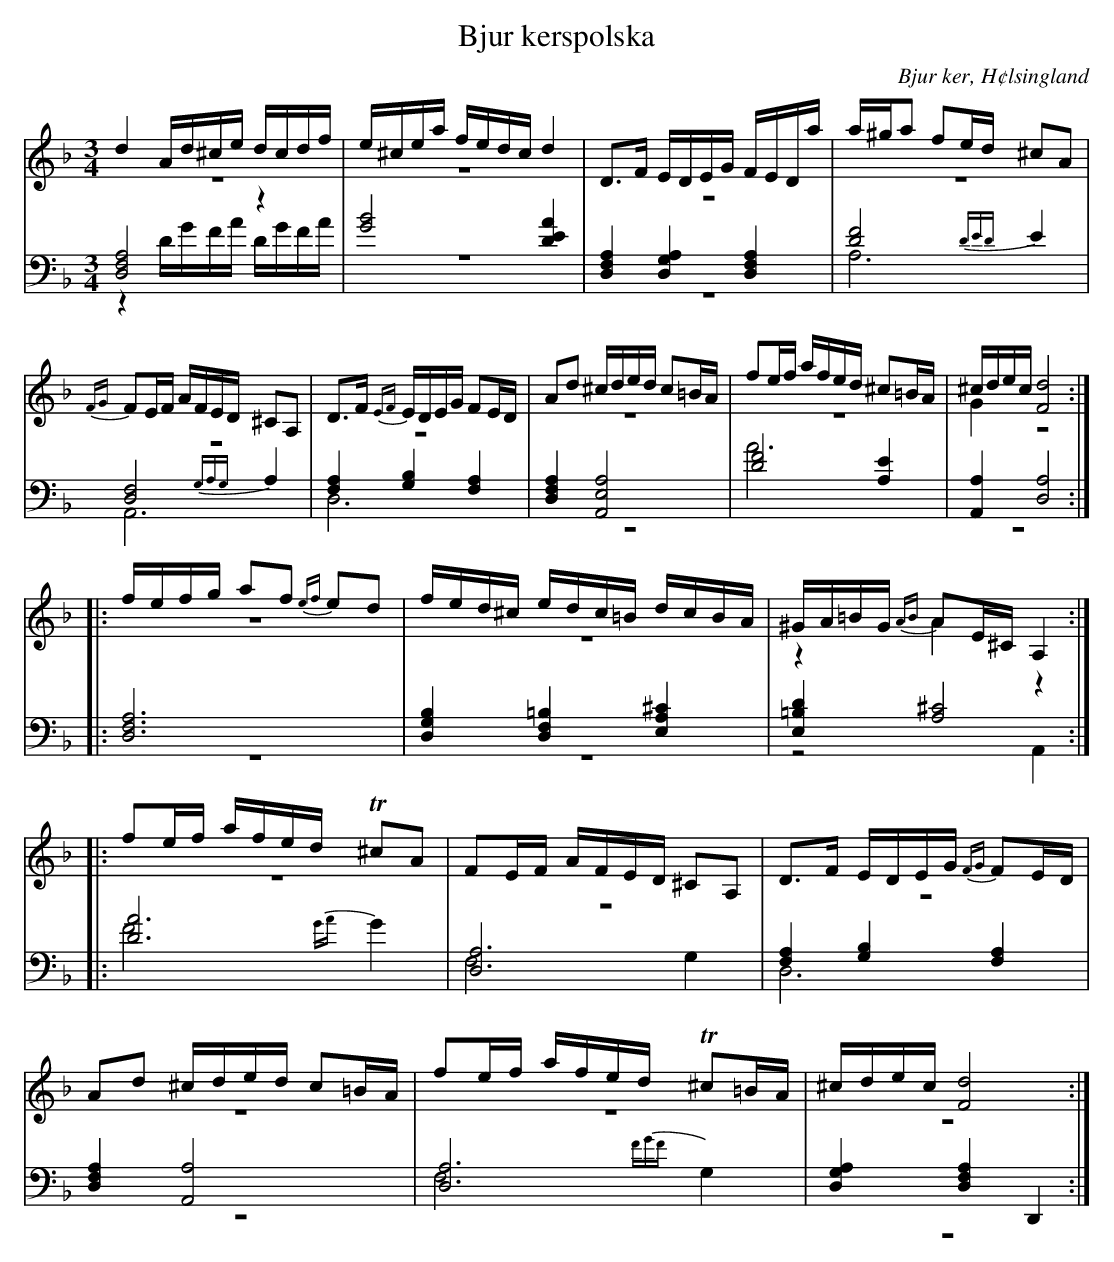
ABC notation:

X:1
T: Bjur kerspolska
O: Bjur ker, H¢lsingland
M: 3/4
L: 1/16
K: Dm
V:1
V:2 merge
V:3
V:4 merge
V:1
d4 Ad^ce dcdf |e^cea fedc d4|D2>F2 EDEG FEDa|a^ga2 f2ed ^c2A2|
{FG}F2EF AFED ^C2A,2|D2>F2 {EF}EDEG F2ED|A2d2 ^cded c2=BA|f2ef afed ^c2=BA|^cdec [F8d8]:|
|:fefg a2f2 {ef}e2d2 |fed^c edc=B dcBA|^GA=BG {AB}A2E^C A,4:|
|:f2ef afed T^c2A2|F2EF AFED ^C2A,2|D2>F2 EDEG {FG}F2ED|
A2d2 ^cded c2=BA|f2ef afed T^c2=BA|^cdec [F8d8]:|
V:2
z12|z12|z12|z12|
z12|z12|z12|z12|G4 z8:|
|:z12|z12|z4 A4 z4:|
|:z12|z12|z12|
z12|z12|z12:|
V:3 clef=bass
[D,8F,8A,8] z4|[G8B8] [D4E4A4]|[D,4F,4A,4] [D,4G,4A,4] [D,4F,4A,4]|[D8F8] {DED}E4|
[D,8F,8] {G,A,G,}A,4|[F,4A,4] [G,4B,4] [F,4A,4]|[D,4F,4A,4] [A,,8E,8A,8]|[D8F8] [A,4E4]|[A,,4A,4] [D,8A,8]:|
|:[D,12F,12A,12]|[D,4G,4B,4] [D,4F,4=B,4][E,4A,4^C4]|[E,4=B,4D4] [A,8^C8]:|
|:[D12A12]|[D,12A,12]|[F,4A,4] [G,4B,4] [F,4A,4]|
[D,4F,4A,4] [A,,8A,8]|[D,12A,12]|[D,4G,4A,4] [D,4F,4A,4] D,,4:|
V:4 clef=bass
z4 DGFA DGFA|z12|z12|A,12|
A,,12|D,12|z12|A12|z12:|
|:z12|z12|z8 A,,4:|
|:F8 {GA}G4|F,8 G,4|D,12|
z12|F,8 {FGF}G,4|z12:|
